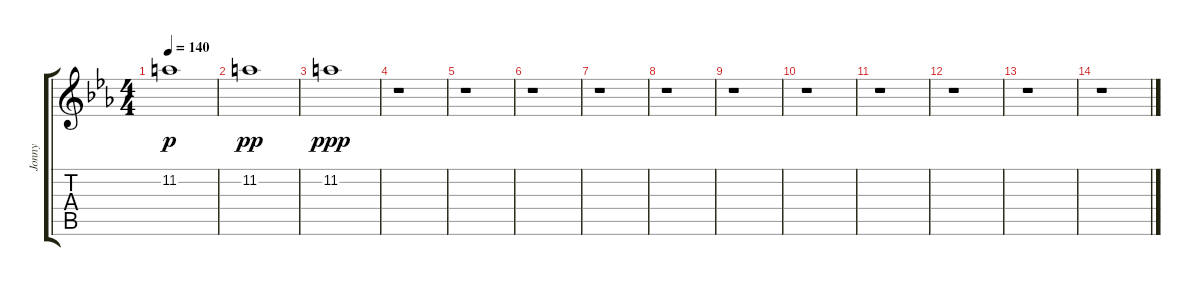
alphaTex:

\track ("Jonny" "Jonny") {instrument overdrivenguitar}
\staff {score tabs}
\tuning (Eb4 Bb3 Gb3 Db3 Ab2 Eb2) {hide}
\ts (4 4)
\tempo 140
\clef g2
\ks eb
11.2.1{dy p} |
11.2.1{dy pp} |
11.2.1{dy ppp} |
r.1 |
r.1 |
r.1 |
r.1 |
r.1 |
r.1 |
r.1 |
r.1 |
r.1 |
r.1 |
r.1
